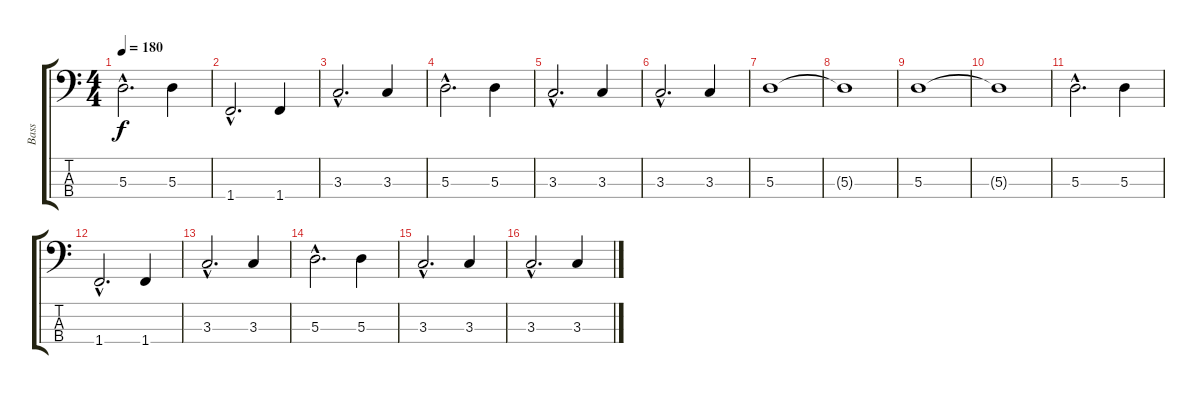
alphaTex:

\track ("Bass" "Bass") {instrument electricbassfinger}
\staff {score tabs}
\tuning (G2 D2 A1 E1) {hide}
\ts (4 4)
\tempo 180
\clef f4
\ks c
5.3{hac}.2{d dy f} 5.3.4 |
1.4{hac}.2{d} 1.4.4 |
3.3{hac}.2{d} 3.3.4 |
5.3{hac}.2{d} 5.3.4 |
3.3{hac}.2{d} 3.3.4 |
3.3{hac}.2{d} 3.3.4 |
5.3.1 |
5.3{t}.1 |
5.3.1 |
5.3{t}.1 |
5.3{hac}.2{d} 5.3.4 |
1.4{hac}.2{d} 1.4.4 |
3.3{hac}.2{d} 3.3.4 |
5.3{hac}.2{d} 5.3.4 |
3.3{hac}.2{d} 3.3.4 |
3.3{hac}.2{d} 3.3.4
